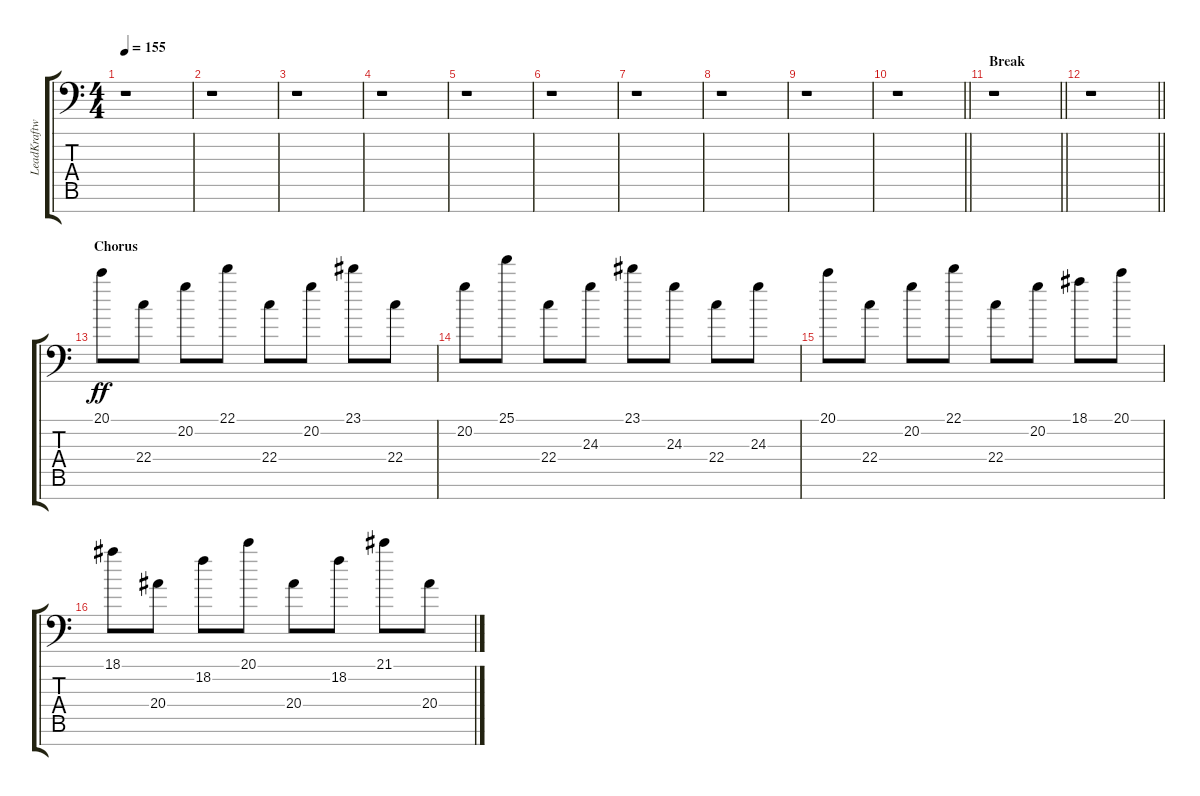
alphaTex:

\track ("LeadKraftwerk" "LeadKraftw") {instrument lead1square}
\staff {score tabs}
\tuning (E4 B3 G3 D3 A2 E2 C-1) {hide}
\ts (4 4)
\tempo 155
\clef f4
\ks c
r.1{dy ff} |
r.1 |
r.1 |
r.1 |
r.1 |
r.1 |
r.1 |
r.1 |
r.1 |
\barLineRight lightlight
r.1 |
\section ("" "Break")
\barLineRight lightlight
r.1 |
\barLineRight lightlight
r.1 |
\section ("" "Chorus")
20.1.8 22.4.8 20.2.8 22.1.8 22.4.8 20.2.8 23.1.8 22.4.8 |
20.2.8 25.1.8 22.4.8 24.3.8 23.1.8 24.3.8 22.4.8 24.3.8 |
20.1.8 22.4.8 20.2.8 22.1.8 22.4.8 20.2.8 18.1.8 20.1.8 |
18.1.8 20.4.8 18.2.8 20.1.8 20.4.8 18.2.8 21.1.8 20.4.8
